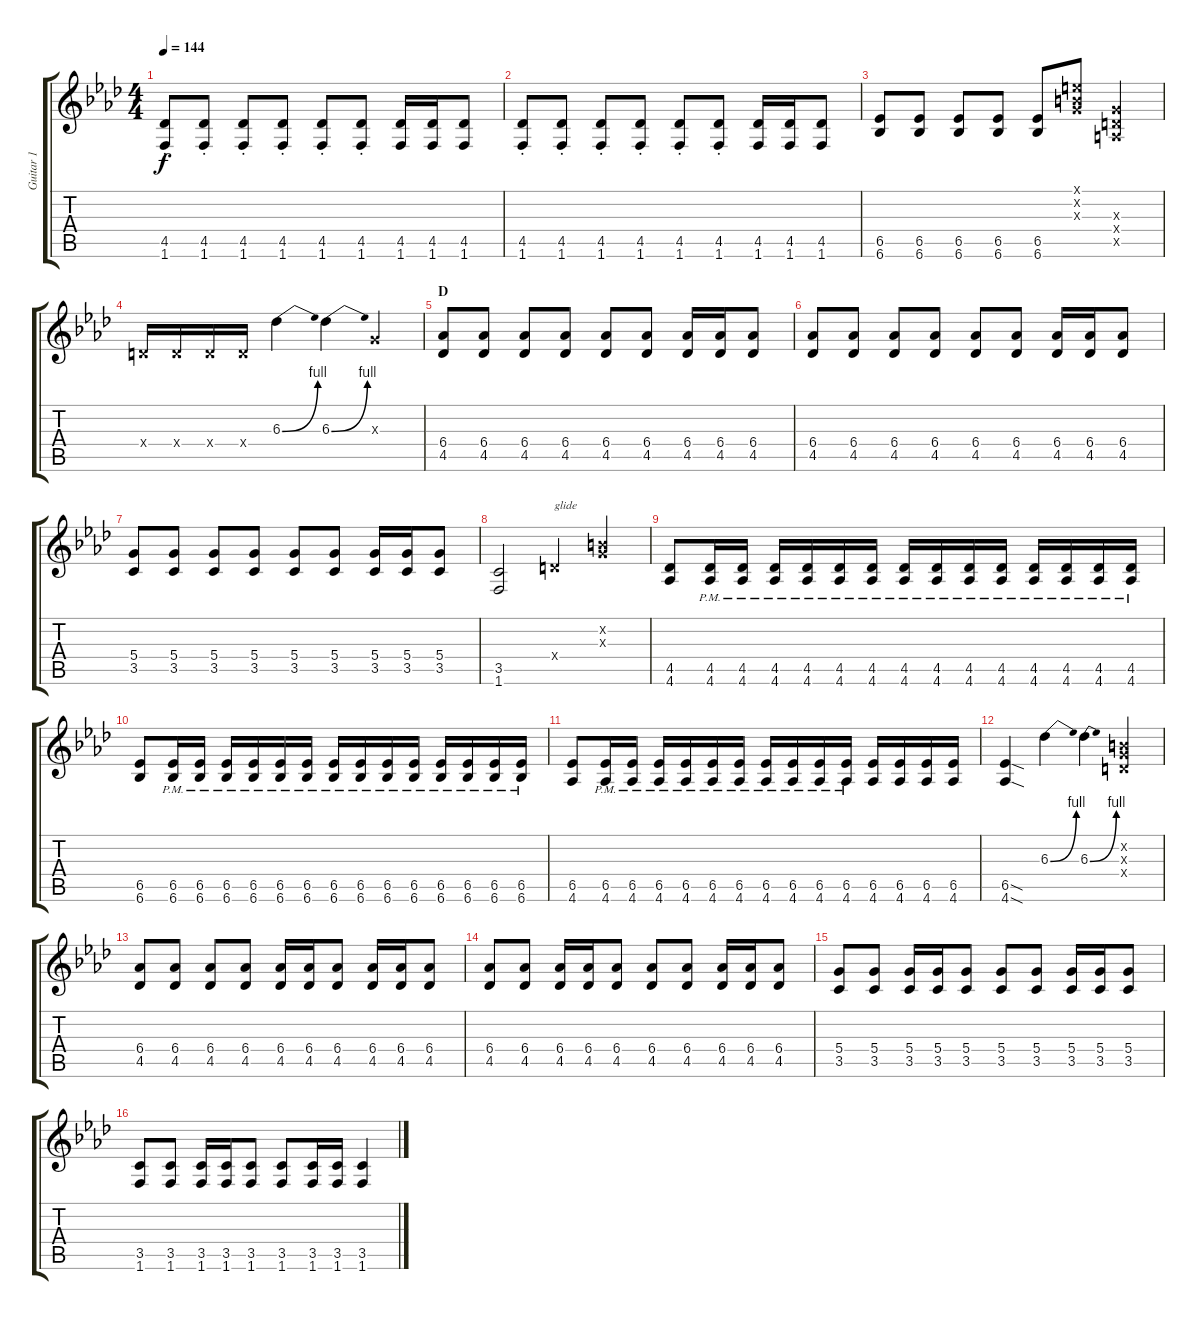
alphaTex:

\track ("Guitar 1" "Guitar 1") {instrument distortionguitar}
\staff {score tabs}
\tuning (E4 B3 G3 D3 A2 E2) {hide}
\ts (4 4)
\tempo 144
\clef g2
\ks ab
(4.5{st} 1.6{st}).8{dy f} (4.5{st} 1.6{st}).8 (4.5{st} 1.6{st}).8 (4.5{st} 1.6{st}).8 (4.5{st} 1.6{st}).8 (4.5{st} 1.6{st}).8 (4.5 1.6).16 (4.5 1.6).16 (4.5 1.6).8 |
(4.5{st} 1.6{st}).8 (4.5{st} 1.6{st}).8 (4.5{st} 1.6{st}).8 (4.5{st} 1.6{st}).8 (4.5{st} 1.6{st}).8 (4.5{st} 1.6{st}).8 (4.5 1.6).16 (4.5 1.6).16 (4.5 1.6).8 |
(6.5 6.6).8 (6.5 6.6).8 (6.5 6.6).8 (6.5 6.6).8 (6.5 6.6).8 (0.1{x} 0.2{x} 0.3{x}).8 (0.3{x} 0.4{x} 0.5{x}).4 |
0.4{x}.16 0.4{x}.16 0.4{x}.16 0.4{x}.16 6.3{be (bend 0 0 60 4)}.4 6.3{be (bend 0 0 60 4)}.4 0.3{x}.4 |
\section ("" "D")
(6.4 4.5).8 (6.4 4.5).8 (6.4 4.5).8 (6.4 4.5).8 (6.4 4.5).8 (6.4 4.5).8 (6.4 4.5).16 (6.4 4.5).16 (6.4 4.5).8 |
(6.4 4.5).8 (6.4 4.5).8 (6.4 4.5).8 (6.4 4.5).8 (6.4 4.5).8 (6.4 4.5).8 (6.4 4.5).16 (6.4 4.5).16 (6.4 4.5).8 |
(5.4 3.5).8 (5.4 3.5).8 (5.4 3.5).8 (5.4 3.5).8 (5.4 3.5).8 (5.4 3.5).8 (5.4 3.5).16 (5.4 3.5).16 (5.4 3.5).8 |
(3.5 1.6).2 0.4{x}.4{txt "glide"} (0.2{x} 0.3{x}).4 |
(4.5 4.6).8 (4.5{pm} 4.6{pm}).16 (4.5{pm} 4.6{pm}).16 (4.5{pm} 4.6{pm}).16 (4.5{pm} 4.6{pm}).16 (4.5{pm} 4.6{pm}).16 (4.5{pm} 4.6{pm}).16 (4.5{pm} 4.6{pm}).16 (4.5{pm} 4.6{pm}).16 (4.5{pm} 4.6{pm}).16 (4.5{pm} 4.6{pm}).16 (4.5{pm} 4.6{pm}).16 (4.5{pm} 4.6{pm}).16 (4.5{pm} 4.6{pm}).16 (4.5{pm} 4.6{pm}).16 |
(6.5 6.6).8 (6.5{pm} 6.6{pm}).16 (6.5{pm} 6.6{pm}).16 (6.5{pm} 6.6{pm}).16 (6.5{pm} 6.6{pm}).16 (6.5{pm} 6.6{pm}).16 (6.5{pm} 6.6{pm}).16 (6.5{pm} 6.6{pm}).16 (6.5{pm} 6.6{pm}).16 (6.5{pm} 6.6{pm}).16 (6.5{pm} 6.6{pm}).16 (6.5{pm} 6.6{pm}).16 (6.5{pm} 6.6{pm}).16 (6.5{pm} 6.6{pm}).16 (6.5{pm} 6.6{pm}).16 |
(6.5 4.6).8 (6.5{pm} 4.6{pm}).16 (6.5{pm} 4.6{pm}).16 (6.5{pm} 4.6{pm}).16 (6.5{pm} 4.6{pm}).16 (6.5{pm} 4.6{pm}).16 (6.5{pm} 4.6{pm}).16 (6.5{pm} 4.6{pm}).16 (6.5{pm} 4.6{pm}).16 (6.5{pm} 4.6{pm}).16 (6.5{pm} 4.6{pm}).16 (6.5 4.6).16 (6.5 4.6).16 (6.5 4.6).16 (6.5 4.6).16 |
(6.5{sod} 4.6{sod}).4 6.3{be (bend 0 0 60 4)}.4 6.3{be (bend 0 0 60 4)}.4 (0.2{x} 0.3{x} 0.4{x}).4 |
(6.4 4.5).8 (6.4 4.5).8 (6.4 4.5).8 (6.4 4.5).8 (6.4 4.5).16 (6.4 4.5).16 (6.4 4.5).8 (6.4 4.5).16 (6.4 4.5).16 (6.4 4.5).8 |
(6.4 4.5).8 (6.4 4.5).8 (6.4 4.5).16 (6.4 4.5).16 (6.4 4.5).8 (6.4 4.5).8 (6.4 4.5).8 (6.4 4.5).16 (6.4 4.5).16 (6.4 4.5).8 |
(5.4 3.5).8 (5.4 3.5).8 (5.4 3.5).16 (5.4 3.5).16 (5.4 3.5).8 (5.4 3.5).8 (5.4 3.5).8 (5.4 3.5).16 (5.4 3.5).16 (5.4 3.5).8 |
(3.5 1.6).8 (3.5 1.6).8 (3.5 1.6).16 (3.5 1.6).16 (3.5 1.6).8 (3.5 1.6).8 (3.5 1.6).16 (3.5 1.6).16 (3.5 1.6).4
